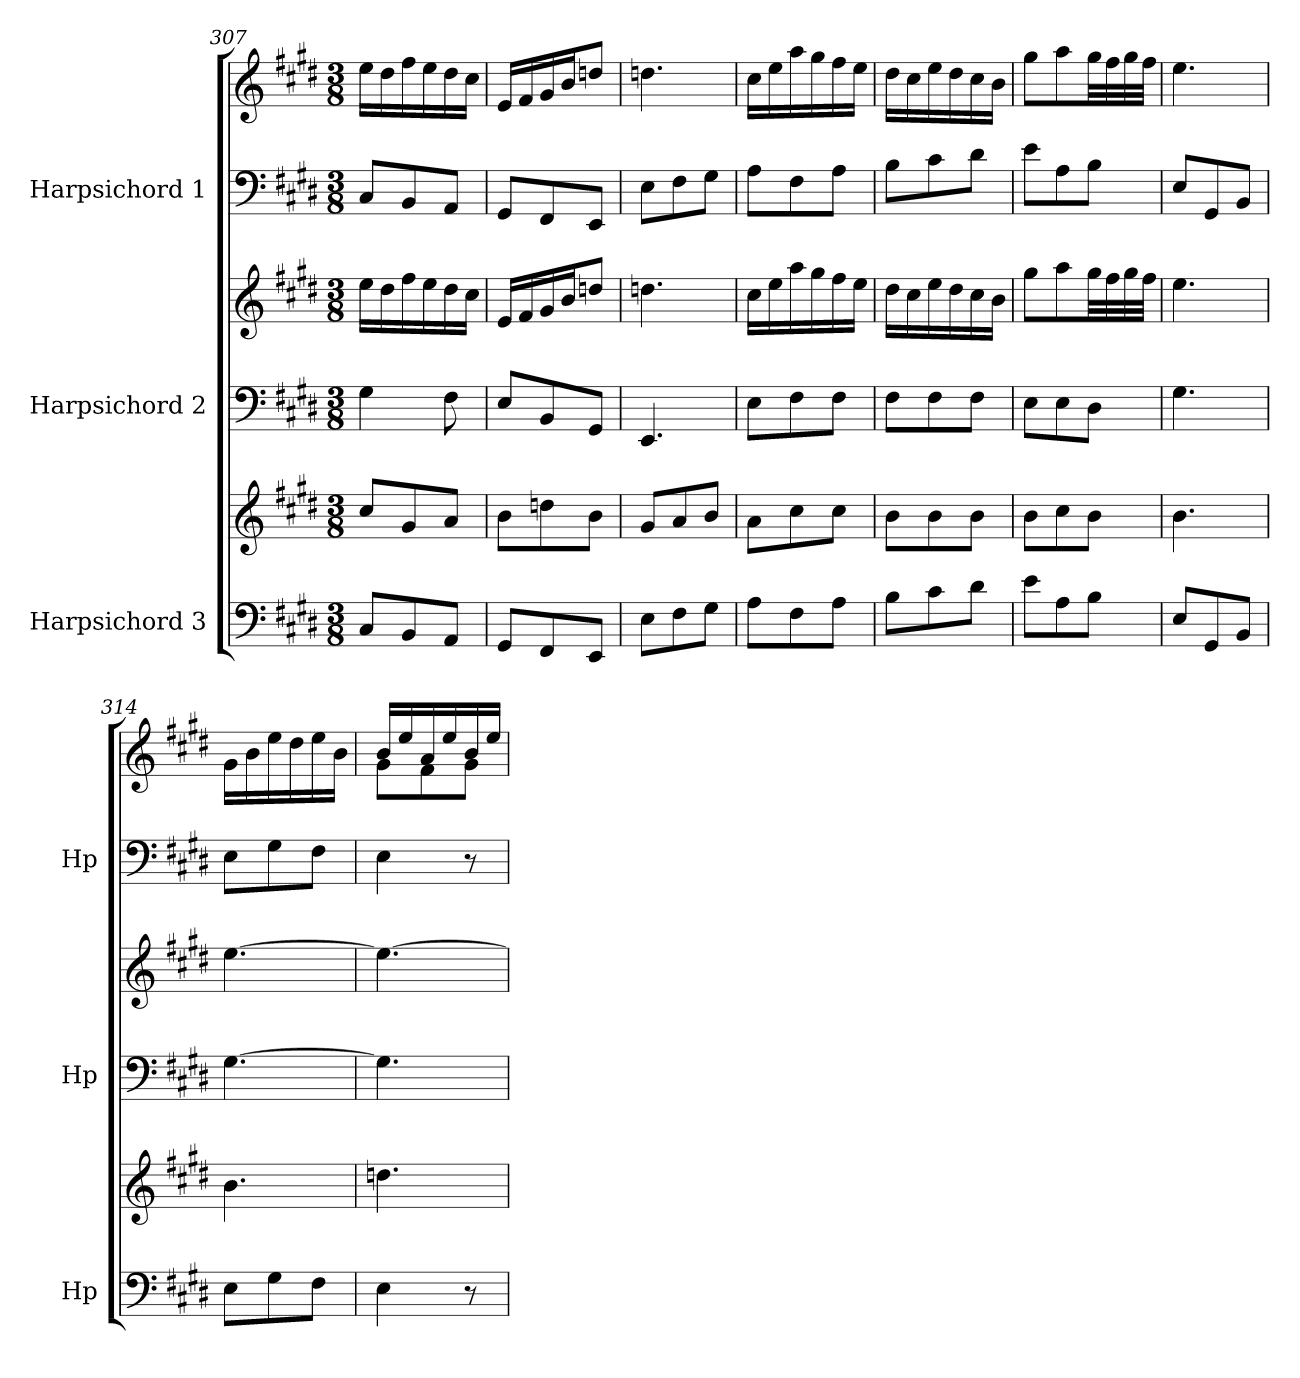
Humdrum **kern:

**kern	**kern	**kern	**kern	**kern	**kern
*part3	*part3	*part2	*part2	*part1	*part1
*staff6	*staff5	*staff4	*staff3	*staff2	*staff1
*I"Harpsichord 3	*	*I"Harpsichord 2	*	*I"Harpsichord 1	*
*I'Hp	*	*I'Hp	*	*I'Hp	*
*clefF4	*clefG2	*clefF4	*clefG2	*clefF4	*clefG2
*k[f#c#g#d#]	*k[f#c#g#d#]	*k[f#c#g#d#]	*k[f#c#g#d#]	*k[f#c#g#d#]	*k[f#c#g#d#]
*M3/8	*M3/8	*M3/8	*M3/8	*M3/8	*M3/8
=307	=307	=307	=307	=307	=307
8C#/L	8cc#/L	4G#\	16ee\LL	8C#/L	16ee\LL
.	.	.	16dd#\	.	16dd#\
8BB/	8g#/	.	16ff#\	8BB/	16ff#\
.	.	.	16ee\	.	16ee\
8AA/J	8a/J	8F#\	16dd#\	8AA/J	16dd#\
.	.	.	16cc#\JJ	.	16cc#\JJ
=308	=308	=308	=308	=308	=308
8GG#/L	8b\L	8E/L	16e/LL	8GG#/L	16e/LL
.	.	.	16f#/	.	16f#/
8FF#/	8ddn\	8BB/	16g#/	8FF#/	16g#/
.	.	.	16b/J	.	16b/J
8EE/J	8b\J	8GG#/J	8ddn/J	8EE/J	8ddn/J
=309	=309	=309	=309	=309	=309
8E\L	8g#/L	4.EE/	4.ddn\	8E\L	4.ddn\
8F#\	8a/	.	.	8F#\	.
8G#\J	8b/J	.	.	8G#\J	.
=310	=310	=310	=310	=310	=310
8A\L	8a\L	8E\L	16cc#\LL	8A\L	16cc#\LL
.	.	.	16ee\	.	16ee\
8F#\	8cc#\	8F#\	16aa\	8F#\	16aa\
.	.	.	16gg#\	.	16gg#\
8A\J	8cc#\J	8F#\J	16ff#\	8A\J	16ff#\
.	.	.	16ee\JJ	.	16ee\JJ
!!LO:LB:g=z
=311	=311	=311	=311	=311	=311
8B\L	8b\L	8F#\L	16dd#\LL	8B\L	16dd#\LL
.	.	.	16cc#\	.	16cc#\
8c#\	8b\	8F#\	16ee\	8c#\	16ee\
.	.	.	16dd#\	.	16dd#\
8d#\J	8b\J	8F#\J	16cc#\	8d#\J	16cc#\
.	.	.	16b\JJ	.	16b\JJ
=312	=312	=312	=312	=312	=312
8e\L	8b\L	8E\L	8gg#\L	8e\L	8gg#\L
8A\	8cc#\	8E\	8aa\	8A\	8aa\
8B\J	8b\J	8D#\J	32gg#\LL	8B\J	32gg#\LL
.	.	.	32ff#\	.	32ff#\
.	.	.	32gg#\	.	32gg#\
.	.	.	32ff#\JJJ	.	32ff#\JJJ
=313	=313	=313	=313	=313	=313
8E/L	4.b\	4.G#\	4.ee\	8E/L	4.ee\
8GG#/	.	.	.	8GG#/	.
8BB/J	.	.	.	8BB/J	.
=314	=314	=314	=314	=314	=314
8E\L	4.b\	[4.G#\	[4.ee\	8E\L	16g#\LL
.	.	.	.	.	16b\
8G#\	.	.	.	8G#\	16ee\
.	.	.	.	.	16dd#\
8F#\J	.	.	.	8F#\J	16ee\
.	.	.	.	.	16b\JJ
=315	=315	=315	=315	=315	=315
*	*	*	*	*	*^
4E\	4.ddn\	4.G#\]	4.ee\_	4E\	16b/LL	8g#\L
.	.	.	.	.	16ee/	.
.	.	.	.	.	16a/	8f#\
.	.	.	.	.	16ee/	.
8r	.	.	.	8r	16b/	8g#\J
.	.	.	.	.	16ee/JJ	.
*	*	*	*	*	*v	*v
=	=	=	=	=	=
*-	*-	*-	*-	*-	*-
